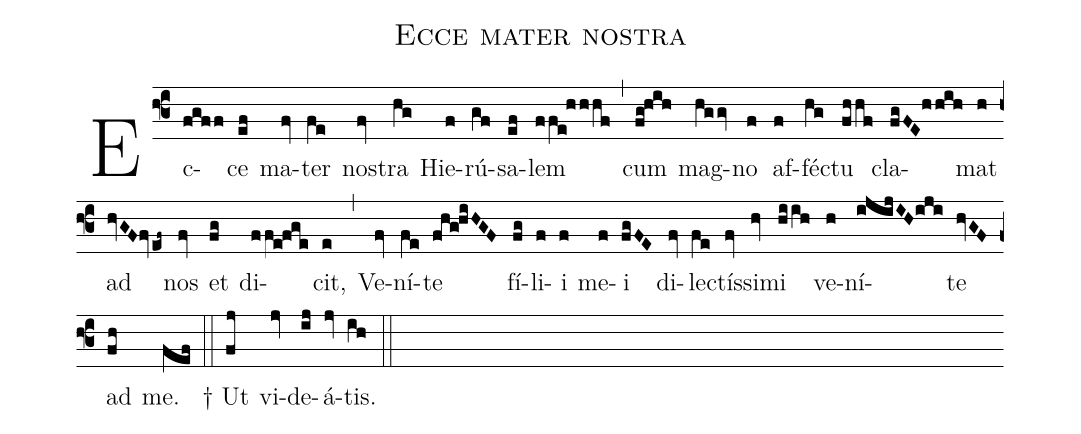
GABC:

name: Ecce mater nostra;
%%
(f3) Ec(fgff)ce(ef) ma(fv)ter(fe) nos(fv)tra(hg) Hie(f)rú(gf)sa(ef)lem(ffe!hhhf) (,)
cum(fg!hih) mag(hggv)no(f) af(f)féc(hg)tu(fhhf) cla(fgFE/0hhih)mat(h) ad(hvGF/0fvef~) nos(fv) et(fg) di(ffe!fge)cit,(e) (,)
Ve(fv)ní(fe)te(fhg!hiHGF) fí(fg)li(f)i(f) me(f)i(fgFE) di(fv)lec(fe)tís(fv)si(hv)mi(hiih) ve(h)ní(ijijIH/0iji)te(hvGF) ad(fh) me.(fef) (::)
<sp>†</sp> Ut(fj) vi(jv)de(ij)á(jv)tis.(ih) (::)
